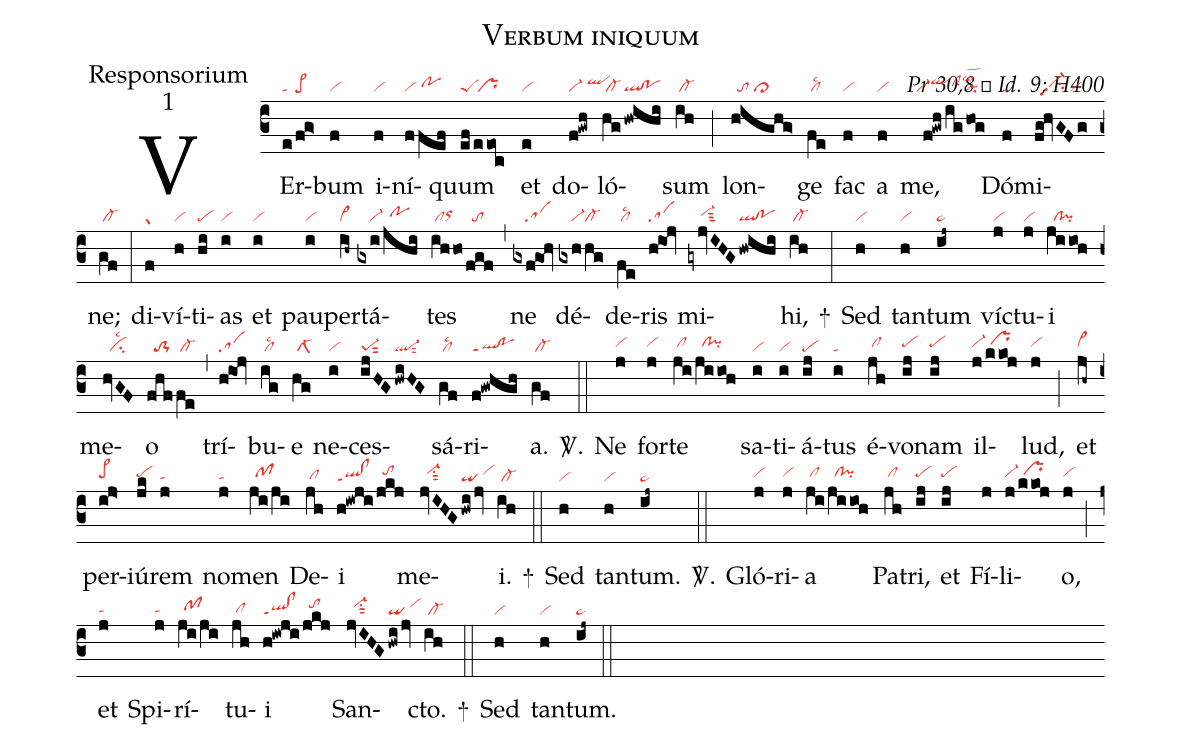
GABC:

name:Verbum iniquum;
office-part:Responsorium;
mode:1;
commentary:Pr 30,8 ꝟ Id. 9; H400;
nabc-lines:1;
%%
(c3)
VEr(e|ta|/fg>|pe>)bum(f|vi) i(f|vi)ní(ffef|vi/pohh)quum(ef|peS|/eeoc|/pr) et(e|vi) do(f!gwh|vi-/qlhi)ló(hg|/cl-|hwihi|ql!po)sum(ih|/cl-) (;)
lon(highg>|//to/cl>)ge(fe|/cllsc2) fac(f|vi) a(f|vi) me,(f!gwh|``vi-qlhi|/ig|//clShhlsco3|/hog|pi) Dó(f|ta)mi(fg!hvGFg|//vi-hhpp2su2/vi)ne;(gf|/cl-) (:)
di(f|gr)ví(h|vi)ti(hi|pe)as(i|vi) et(i|vi) pau(i|vi)per(ih~|cl~)tá(gxi|////vi-|/jhi|//pohh)tes(ihho|/clorhh|/fgf|//to) (,)
ne(gxf!goh|////sa) dé(gxhhg|////vi-cl-)de(fe|/cllsc2)ris(h!ioj|sa) mi(gyjvIHG|////vi-hhsut3|hwihi|ql!po)hi,(ih|/cl-) +(:)
Sed(h|vi) tan(h|vi)tum(ij~|pe~) ví(j|vi)ctu(j|vi)i(ji/ioh|//cl!pi) me(hvGF|//cilsc2)o(fhf|//to-1|/fe|/cl-) (,)
trí(h!ioj|sa)bu(ig|/cllsc2)e(hg|/clS-1) ne(i|vi)ces(ijHG|pe-1sut2|hwiHG|ql-sut2)sá(gf|/cllsc2)ri(f!gwhgh|ql!poppt1)a.(gf|/cl-) <sp>V/</sp>.(::)
Ne(j|vihh) for(j|vihh)te(ji|/clhh|/ji/ioh|//clhh!pihh) sa(i|vi)ti(i|vi)á(ij|pe)tus(i|ta) é(jh|/clhh)vo(ij|pehh)nam(ij|pehh) il(j/kkoj|vi-hh/prhi)lud,(j|vihh) (;)
et(jh~|cl~hh) per(ij>|pe>hh)iú(jk|pehh)rem(j|tahg) no(j|tahg)men(ji/ji|//pfhh) De(jh|/clhg)i(h!iwji|ql!clppt1|/jkj|//tohi) me(jvIHG|//vi-hisu1sut2|hwi/jv|qi/vihi)i.(ih|/cl-) +(::)
Sed(h|vi) tan(h|vi)tum.(ij~|pe~) <sp>V/</sp>.(::)
Gló(j|vihh)ri(j|vihh)a(ji|/clhh|/ji/ioh|//clhh!pihh) Pa(jh|/clhh)tri,(ij|pehh) et(ij|pehh) Fí(j)li(j/kkoj|vi-hh/prhi)o,(j|vihh) (;)
et(j|tahg) Spi(j|tahg)rí(ji/ji|//pfhh)tu(jh|/clhg)i(h!iwji|ql!clppt1|/jkj|//tohi) San(jvIHG|//vi-hisu1sut2|hwi/jv|qi/vihi)cto.(ih|/cl-) +(::)
Sed(h|vi) tan(h|vi)tum.(ij~|pe~) (::)
